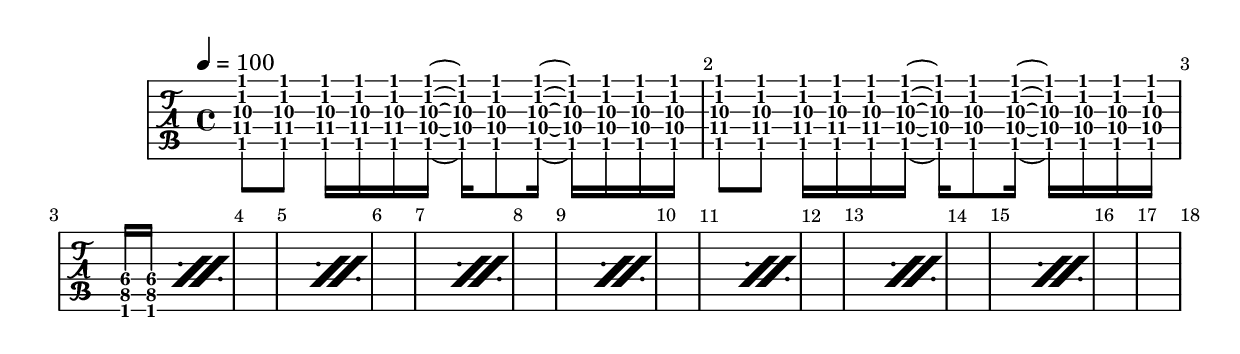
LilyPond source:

\version "2.20.0"
\include "macros.ly"
song_tempo = 100

ma = {
  \absolute  {
    \override Score.SpacingSpanner.shortest-duration-space = #4.0
    <ais,\5 cis'\4 f'\3 c'\2 f'\1>8
    <ais,\5 cis'\4 f'\3 c'\2 f'\1>8

    <ais,\5 cis'\4 f'\3 c'\2 f'\1>16
    <ais,\5 cis'\4 f'\3 c'\2 f'\1>16
    <ais,\5 cis'\4 f'\3 c'\2 f'\1>16
    <ais,\5 c'\4   f'\3 c'\2 f'\1>16~

    <ais,\5 c'\4 f'\3 c'\2 f'\1>16
    <ais,\5 c'\4 f'\3 c'\2 f'\1>8
    <ais,\5 c'\4 f'\3 c'\2 f'\1>16~

    <ais,\5 c'\4 f'\3 c'\2 f'\1>16
    <ais,\5 c'\4 f'\3 c'\2 f'\1>16
    <ais,\5 c'\4 f'\3 c'\2 f'\1>16
    <ais,\5 c'\4 f'\3 c'\2 f'\1>16
    }
}

mb = {
  \absolute  {
    \override Score.SpacingSpanner.shortest-duration-space = #4.0
    <f,\6 f\5 gis\4>16
    }
    }

lead = {
    \ma | \ma | \mb | \mb
}

drumbar =  \drummode {  bd4 sn4  bd4 sn4 }

drumbars = {
\repeat unfold 8 { \drumbar | }
}


drumbarhh =  \drummode {
  sn8
  sn8
  sn8
  sn8
  sn8
  sn8
  sn8
  sn8
}

drumbarshh = {
  \repeat unfold 8 {  \drumbarhh }

}

cuatroTuning = #'(11 18 14 9)

\score {
    <<
    \new TabStaff {
          %\set TabStaff.stringTunings =  \stringTuning <e, a, d g b e'>

        \tempo 4 = \song_tempo
        \tabFullNotation
        \override Score.BarNumber.break-visibility = ##(#t #t #t)
       \repeat percent 8 {\lead}
    }

    >>

   % \layout {}
}


\score {
        \unfoldRepeats {
        <<
            \new DrumStaff
                \tempo 4 = \song_tempo
                <<
                    \new DrumVoice {  \drumbarshh }
                    \new DrumVoice {  \drumbars }
                >>

            \new Staff {
                  \repeat unfold 8 {\lead}
                  \set Staff.midiMinimumVolume = #0.9
                  \set Staff.midiMaximumVolume = #0.9
                  \set Staff.midiInstrument = "electric guitar (clean)"
            }
        >>
        }
       \midi {
            \tempo 4 = \song_tempo
    }
}
